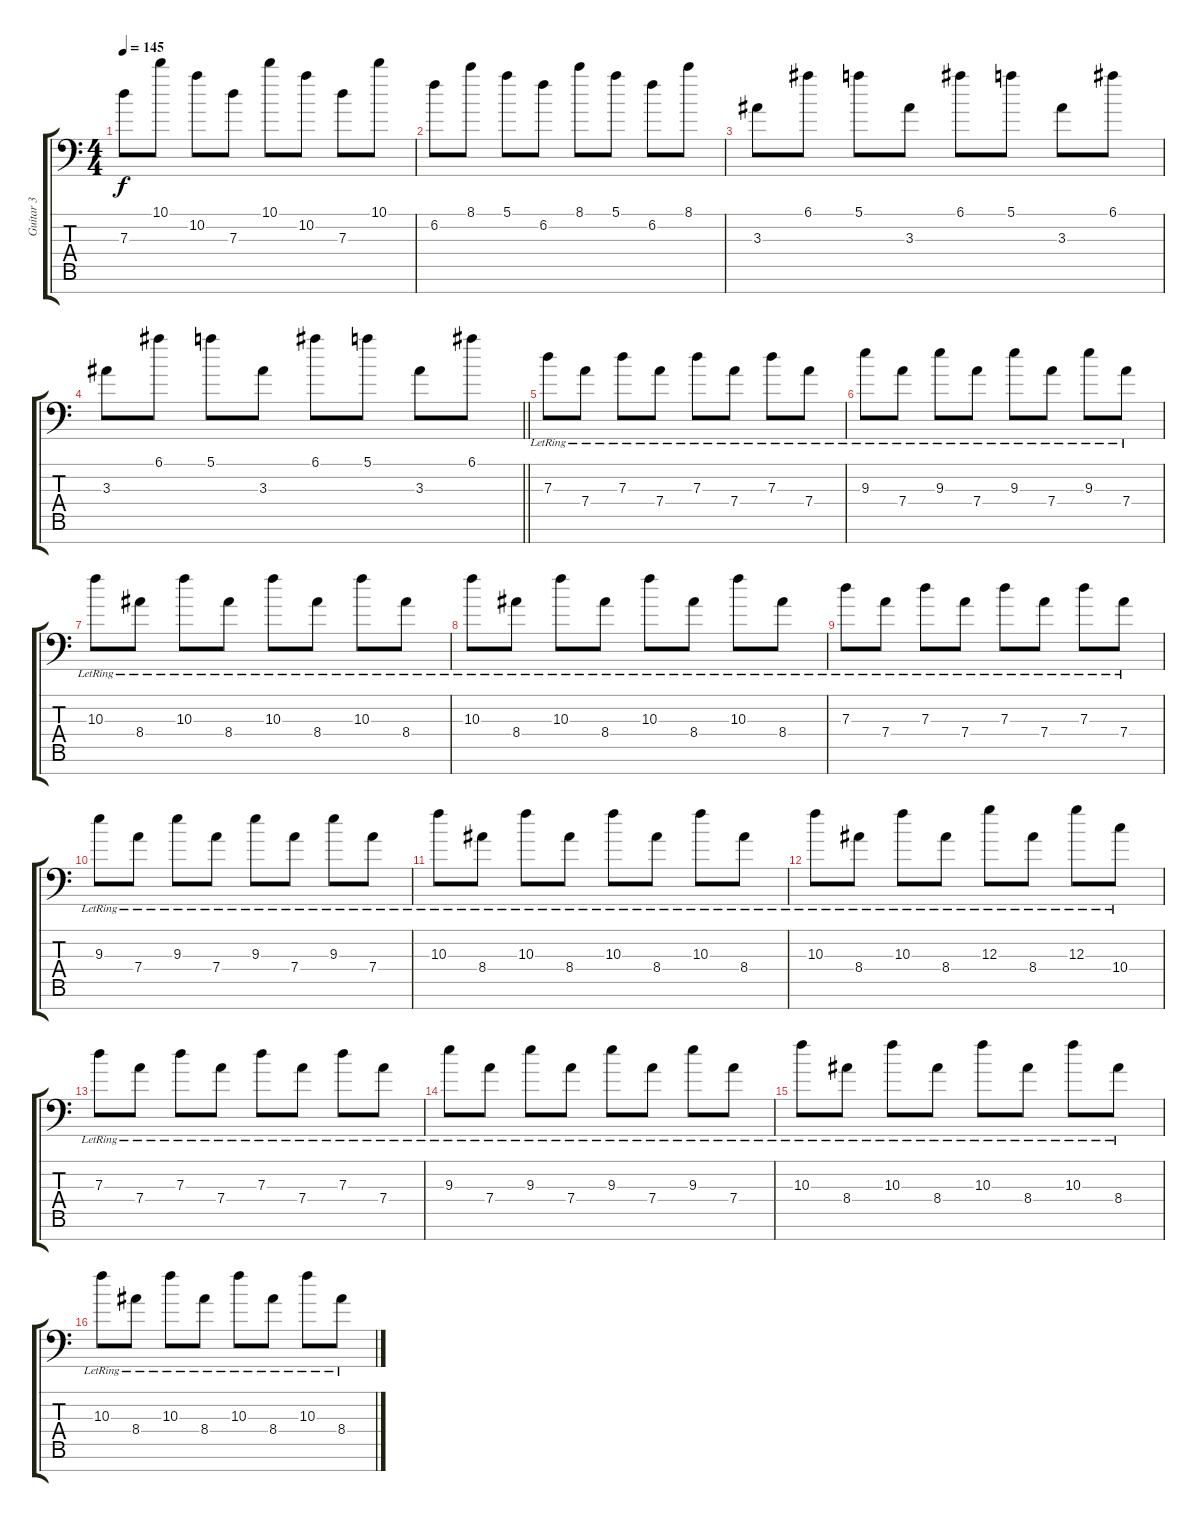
\track ("Guitar 3" "Guitar 3") {instrument distortionguitar}
\staff {score tabs}
\tuning (E4 B3 G3 D3 A2 E2 A1) {hide}
\ts (4 4)
\tempo 145
\clef f4
\ks c
7.3.8{dy f instrument distortionguitar} 10.1.8 10.2.8 7.3.8 10.1.8 10.2.8 7.3.8 10.1.8 |
6.2.8 8.1.8 5.1.8 6.2.8 8.1.8 5.1.8 6.2.8 8.1.8 |
3.3.8 6.1.8 5.1.8 3.3.8 6.1.8 5.1.8 3.3.8 6.1.8 |
\barLineRight lightlight
3.3.8 6.1.8 5.1.8 3.3.8 6.1.8 5.1.8 3.3.8 6.1.8 |
\section ("" "")
7.3{lr}.8{volume 11 instrument electricguitarclean} 7.4{lr}.8 7.3{lr}.8 7.4{lr}.8 7.3{lr}.8 7.4{lr}.8 7.3{lr}.8 7.4{lr}.8 |
9.3{lr}.8 7.4{lr}.8 9.3{lr}.8 7.4{lr}.8 9.3{lr}.8 7.4{lr}.8 9.3{lr}.8 7.4{lr}.8 |
10.3{lr}.8 8.4{lr}.8 10.3{lr}.8 8.4{lr}.8 10.3{lr}.8 8.4{lr}.8 10.3{lr}.8 8.4{lr}.8 |
10.3{lr}.8 8.4{lr}.8 10.3{lr}.8 8.4{lr}.8 10.3{lr}.8 8.4{lr}.8 10.3{lr}.8 8.4{lr}.8 |
7.3{lr}.8{volume 11 instrument electricguitarclean} 7.4{lr}.8 7.3{lr}.8 7.4{lr}.8 7.3{lr}.8 7.4{lr}.8 7.3{lr}.8 7.4{lr}.8 |
9.3{lr}.8 7.4{lr}.8 9.3{lr}.8 7.4{lr}.8 9.3{lr}.8 7.4{lr}.8 9.3{lr}.8 7.4{lr}.8 |
10.3{lr}.8 8.4{lr}.8 10.3{lr}.8 8.4{lr}.8 10.3{lr}.8 8.4{lr}.8 10.3{lr}.8 8.4{lr}.8 |
10.3{lr}.8 8.4{lr}.8 10.3{lr}.8 8.4{lr}.8 12.3{lr}.8 8.4{lr}.8 12.3{lr}.8 10.4{lr}.8 |
7.3{lr}.8{volume 11 instrument electricguitarclean} 7.4{lr}.8 7.3{lr}.8 7.4{lr}.8 7.3{lr}.8 7.4{lr}.8 7.3{lr}.8 7.4{lr}.8 |
9.3{lr}.8 7.4{lr}.8 9.3{lr}.8 7.4{lr}.8 9.3{lr}.8 7.4{lr}.8 9.3{lr}.8 7.4{lr}.8 |
10.3{lr}.8 8.4{lr}.8 10.3{lr}.8 8.4{lr}.8 10.3{lr}.8 8.4{lr}.8 10.3{lr}.8 8.4{lr}.8 |
10.3{lr}.8 8.4{lr}.8 10.3{lr}.8 8.4{lr}.8 10.3{lr}.8 8.4{lr}.8 10.3{lr}.8 8.4{lr}.8
